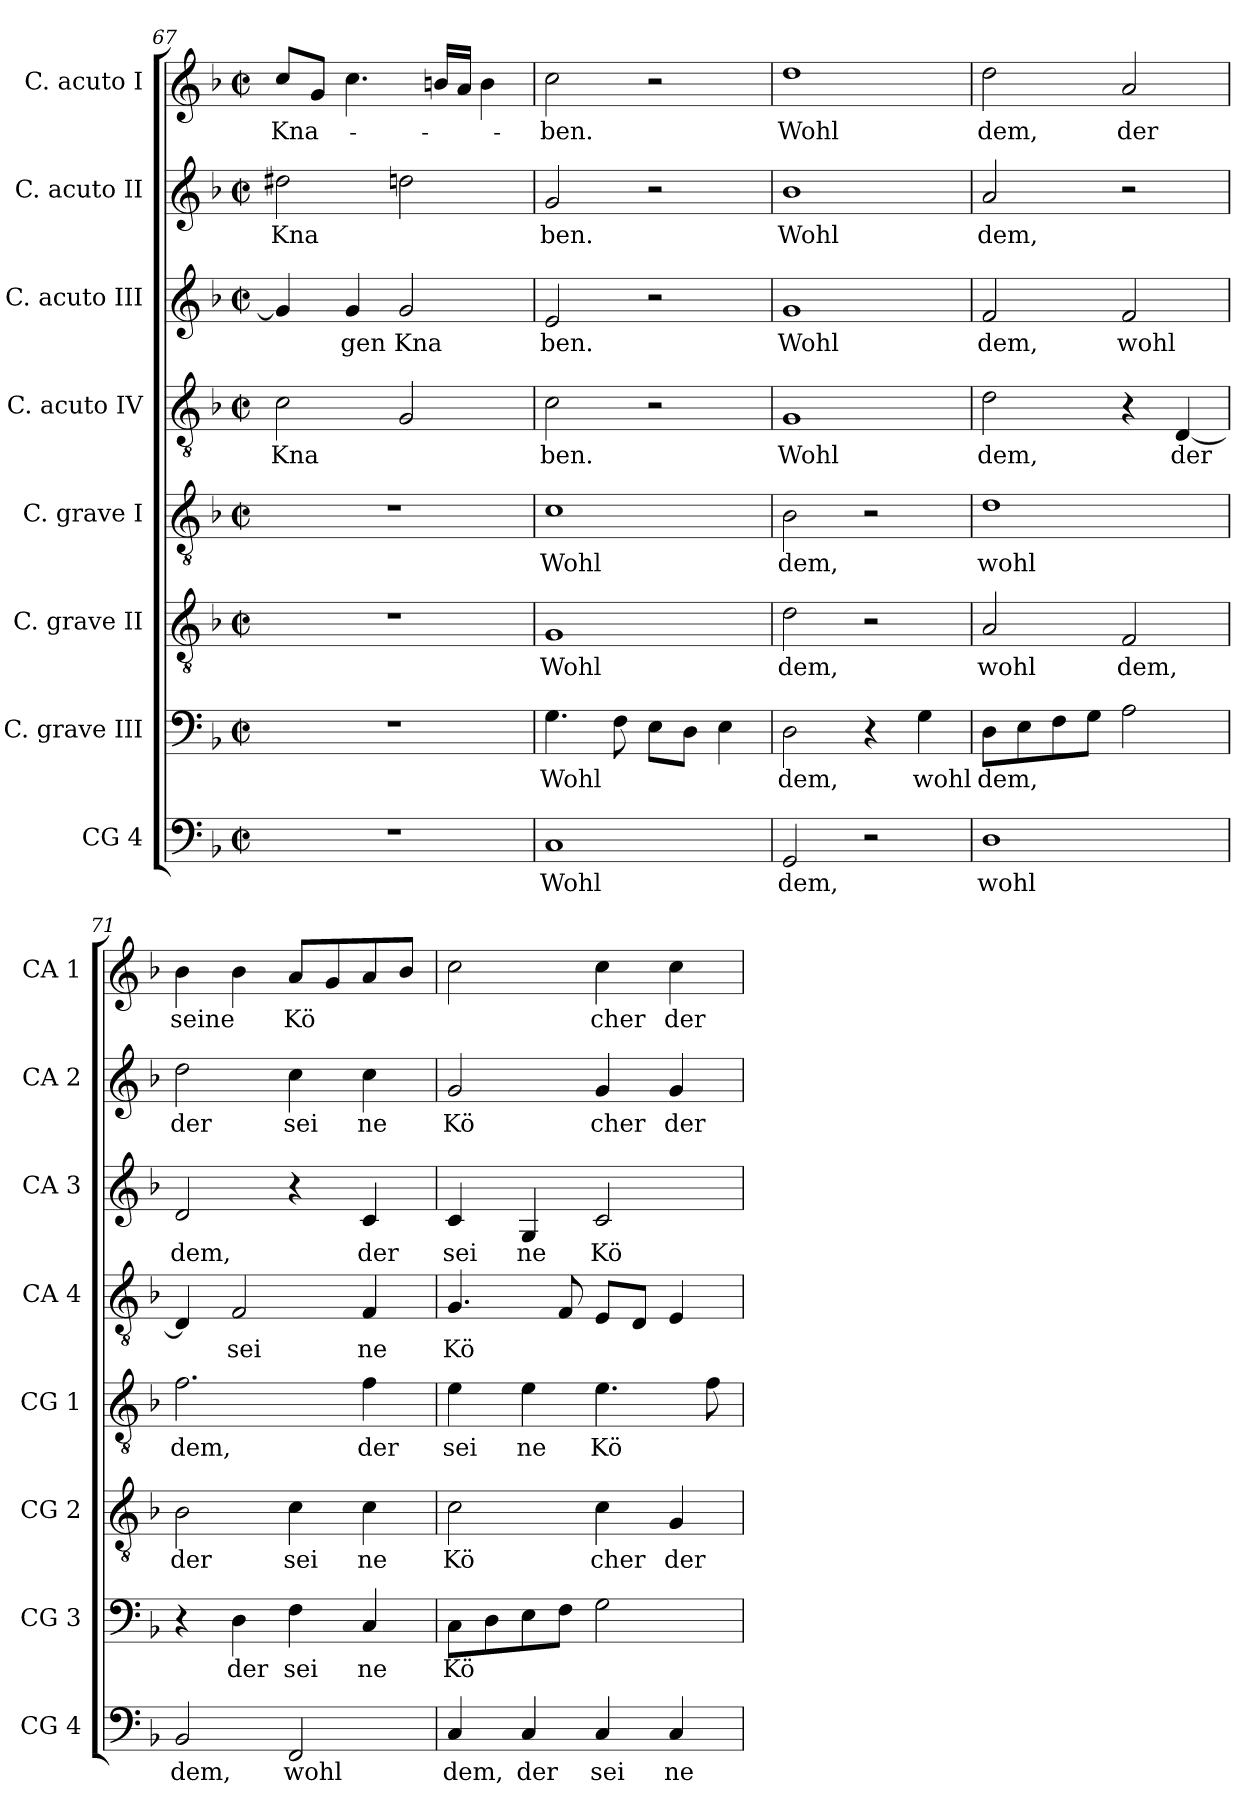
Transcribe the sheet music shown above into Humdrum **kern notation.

**kern	**text	**kern	**text	**kern	**text	**kern	**text	**kern	**text	**kern	**text	**kern	**text	**kern	**text
*part8	*part8	*part7	*part7	*part6	*part6	*part5	*part5	*part4	*part4	*part3	*part3	*part2	*part2	*part1	*part1
*staff8	*staff8	*staff7	*staff7	*staff6	*staff6	*staff5	*staff5	*staff4	*staff4	*staff3	*staff3	*staff2	*staff2	*staff1	*staff1
*I"CG 4	*	*I"C. grave III	*	*I"C. grave II	*	*I"C. grave I	*	*I"C. acuto IV	*	*I"C. acuto III	*	*I"C. acuto II	*	*I"C. acuto I	*
*I'CG 4	*	*I'CG 3	*	*I'CG 2	*	*I'CG 1	*	*I'CA 4	*	*I'CA 3	*	*I'CA 2	*	*I'CA 1	*
*clefF4	*	*clefF4	*	*clefGv2	*	*clefGv2	*	*clefGv2	*	*clefG2	*	*clefG2	*	*clefG2	*
*ITrd-3c-5	*	*ITrd-3c-5	*	*	*	*ITrd-3c-5	*	*ITrd-3c-5	*	*ITrd-3c-5	*	*ITrd-3c-5	*	*ITrd-3c-5	*
*k[b-e-]	*	*k[b-e-]	*	*k[b-]	*	*k[b-e-]	*	*k[b-e-]	*	*k[b-e-]	*	*k[b-e-]	*	*k[b-e-]	*
*B-:	*	*B-:	*	*F:	*	*B-:	*	*B-:	*	*B-:	*	*B-:	*	*B-:	*
*M2/2	*	*M2/2	*	*M2/2	*	*M2/2	*	*M2/2	*	*M2/2	*	*M2/2	*	*M2/2	*
*met(c|)	*	*met(c|)	*	*met(c|)	*	*met(c|)	*	*met(c|)	*	*met(c|)	*	*met(c|)	*	*met(c|)	*
=67	=67	=67	=67	=67	=67	=67	=67	=67	=67	=67	=67	=67	=67	=67	=67
!	!	!	!	!	!	!	!	!	!LO:LY:b	!	!	!	!LO:LY:b	!	!LO:LY:b
1r	.	1r	.	1r	.	1r	.	2f\	Kna	4cc/]	.	2gg#X\	Kna	8ff/L	Kna-
.	.	.	.	.	.	.	.	.	.	.	.	.	.	8cc/J	.
!	!	!	!	!	!	!	!	!	!	!	!LO:LY:b:cj	!	!	!	!
.	.	.	.	.	.	.	.	.	.	4cc/	gen	.	.	4.ff\	.
!	!	!	!	!	!	!	!	!	!	!	!LO:LY:b:cj	!	!	!	!
.	.	.	.	.	.	.	.	2c/	.	2cc/	Kna	2gg\	.	.	.
.	.	.	.	.	.	.	.	.	.	.	.	.	.	16een/L	.
.	.	.	.	.	.	.	.	.	.	.	.	.	.	16dd/J	.
.	.	.	.	.	.	.	.	.	.	.	.	.	.	4ee\	.
=68	=68	=68	=68	=68	=68	=68	=68	=68	=68	=68	=68	=68	=68	=68	=68
!	!LO:LY:b:cj	!	!LO:LY:b	!	!LO:LY:b:cj	!	!LO:LY:b:cj	!	!LO:LY:b:cj	!	!LO:LY:b:cj	!	!LO:LY:b:cj	!	!LO:LY:b:cj
1F	Wohl	4.c\	Wohl	1G	Wohl	1f	Wohl	2f\	ben.	2a/	ben.	2cc/	ben.	2ff\	-ben.
.	.	8B-\	.	.	.	.	.	.	.	.	.	.	.	.	.
.	.	8A\L	.	.	.	.	.	2r	.	2r	.	2r	.	2r	.
.	.	8G\J	.	.	.	.	.	.	.	.	.	.	.	.	.
.	.	4A\	.	.	.	.	.	.	.	.	.	.	.	.	.
!!LO:PB:g=z
=69	=69	=69	=69	=69	=69	=69	=69	=69	=69	=69	=69	=69	=69	=69	=69
!	!LO:LY:b:cj	!	!LO:LY:b:cj	!	!LO:LY:b:cj	!	!LO:LY:b:cj	!	!LO:LY:b:cj	!	!LO:LY:b:cj	!	!LO:LY:b:cj	!	!LO:LY:b:cj
2C/	dem,	2G\	dem,	2d\	dem,	2e-\	dem,	1c	Wohl	1cc	Wohl	1ee-	Wohl	1gg	Wohl
2r	.	4r	.	2r	.	2r	.	.	.	.	.	.	.	.	.
!	!	!	!LO:LY:b:cj	!	!	!	!	!	!	!	!	!	!	!	!
.	.	4c\	wohl	.	.	.	.	.	.	.	.	.	.	.	.
=70	=70	=70	=70	=70	=70	=70	=70	=70	=70	=70	=70	=70	=70	=70	=70
!	!LO:LY:b:cj	!	!LO:LY:b	!	!LO:LY:b:cj	!	!LO:LY:b:cj	!	!LO:LY:b:cj	!	!LO:LY:b:cj	!	!LO:LY:b:cj	!	!LO:LY:b:cj
1G	wohl	8G\L	dem,	2A/	wohl	1g	wohl	2g\	dem,	2b-/	dem,	2dd/	dem,	2gg\	dem,
.	.	8A\	.	.	.	.	.	.	.	.	.	.	.	.	.
.	.	8B-\	.	.	.	.	.	.	.	.	.	.	.	.	.
.	.	8c\J	.	.	.	.	.	.	.	.	.	.	.	.	.
!	!	!	!	!	!LO:LY:b:cj	!	!	!	!	!	!LO:LY:b:cj	!	!	!	!LO:LY:b:cj
.	.	2d\	.	2F/	dem,	.	.	4r	.	2b-/	wohl	2r	.	2dd/	der
!	!	!	!	!	!	!	!	!	!LO:LY:b	!	!	!	!	!	!
.	.	.	.	.	.	.	.	[<4G/	der	.	.	.	.	.	.
=71	=71	=71	=71	=71	=71	=71	=71	=71	=71	=71	=71	=71	=71	=71	=71
!	!LO:LY:b:cj	!	!	!	!LO:LY:b:cj	!	!LO:LY:b:cj	!	!	!	!LO:LY:b:cj	!	!LO:LY:b:cj	!	!LO:LY:b:cj
2E-/	dem,	4r	.	2B-\	der	2.b-\	dem,	4G/]	.	2g/	dem,	2gg\	der	4ee-\	seine
!	!	!	!LO:LY:b:cj	!	!	!	!	!	!LO:LY:b:cj	!	!	!	!	!	!
.	.	4G\	der	.	.	.	.	2B-/	sei	.	.	.	.	4ee-\	.
!	!LO:LY:b:cj	!	!LO:LY:b:cj	!	!LO:LY:b:cj	!	!	!	!	!	!	!	!LO:LY:b:cj	!	!LO:LY:b
2BB-/	wohl	4B-\	sei	4c\	sei	.	.	.	.	4r	.	4ff\	sei	8dd/L	Kö
.	.	.	.	.	.	.	.	.	.	.	.	.	.	8cc/	.
!	!	!	!LO:LY:b:cj	!	!LO:LY:b:cj	!	!LO:LY:b:cj	!	!LO:LY:b:cj	!	!LO:LY:b:cj	!	!LO:LY:b:cj	!	!
.	.	4F/	ne	4c\	ne	4b-\	der	4B-/	ne	4f/	der	4ff\	ne	8dd/	.
.	.	.	.	.	.	.	.	.	.	.	.	.	.	8ee-/J	.
=72	=72	=72	=72	=72	=72	=72	=72	=72	=72	=72	=72	=72	=72	=72	=72
!	!LO:LY:b:cj	!	!LO:LY:b	!	!LO:LY:b:cj	!	!LO:LY:b:cj	!	!LO:LY:b	!	!LO:LY:b:cj	!	!LO:LY:b:cj	!	!
4F/	dem,	8F\L	Kö	2c\	Kö	4a\	sei	4.c/	Kö	4f/	sei	2cc/	Kö	2ff\	.
.	.	8G\	.	.	.	.	.	.	.	.	.	.	.	.	.
!	!LO:LY:b:cj	!	!	!	!	!	!LO:LY:b:cj	!	!	!	!LO:LY:b:cj	!	!	!	!
4F/	der	8A\	.	.	.	4a\	ne	.	.	4c/	ne	.	.	.	.
.	.	8B-\J	.	.	.	.	.	8B-/	.	.	.	.	.	.	.
!	!LO:LY:b:cj	!	!	!	!LO:LY:b:cj	!	!LO:LY:b	!	!	!	!LO:LY:b:cj	!	!LO:LY:b:cj	!	!LO:LY:b:cj
4F/	sei	2c\	.	4c\	cher	4.a\	Kö	8A/L	.	2f/	Kö	4cc/	cher	4ff\	cher
.	.	.	.	.	.	.	.	8G/J	.	.	.	.	.	.	.
!	!LO:LY:b:cj	!	!	!	!LO:LY:b:cj	!	!	!	!	!	!	!	!LO:LY:b:cj	!	!LO:LY:b:cj
4F/	ne	.	.	4G/	der	.	.	4A/	.	.	.	4cc/	der	4ff\	der
.	.	.	.	.	.	8b-\	.	.	.	.	.	.	.	.	.
=	=	=	=	=	=	=	=	=	=	=	=	=	=	=	=
*-	*-	*-	*-	*-	*-	*-	*-	*-	*-	*-	*-	*-	*-	*-	*-
